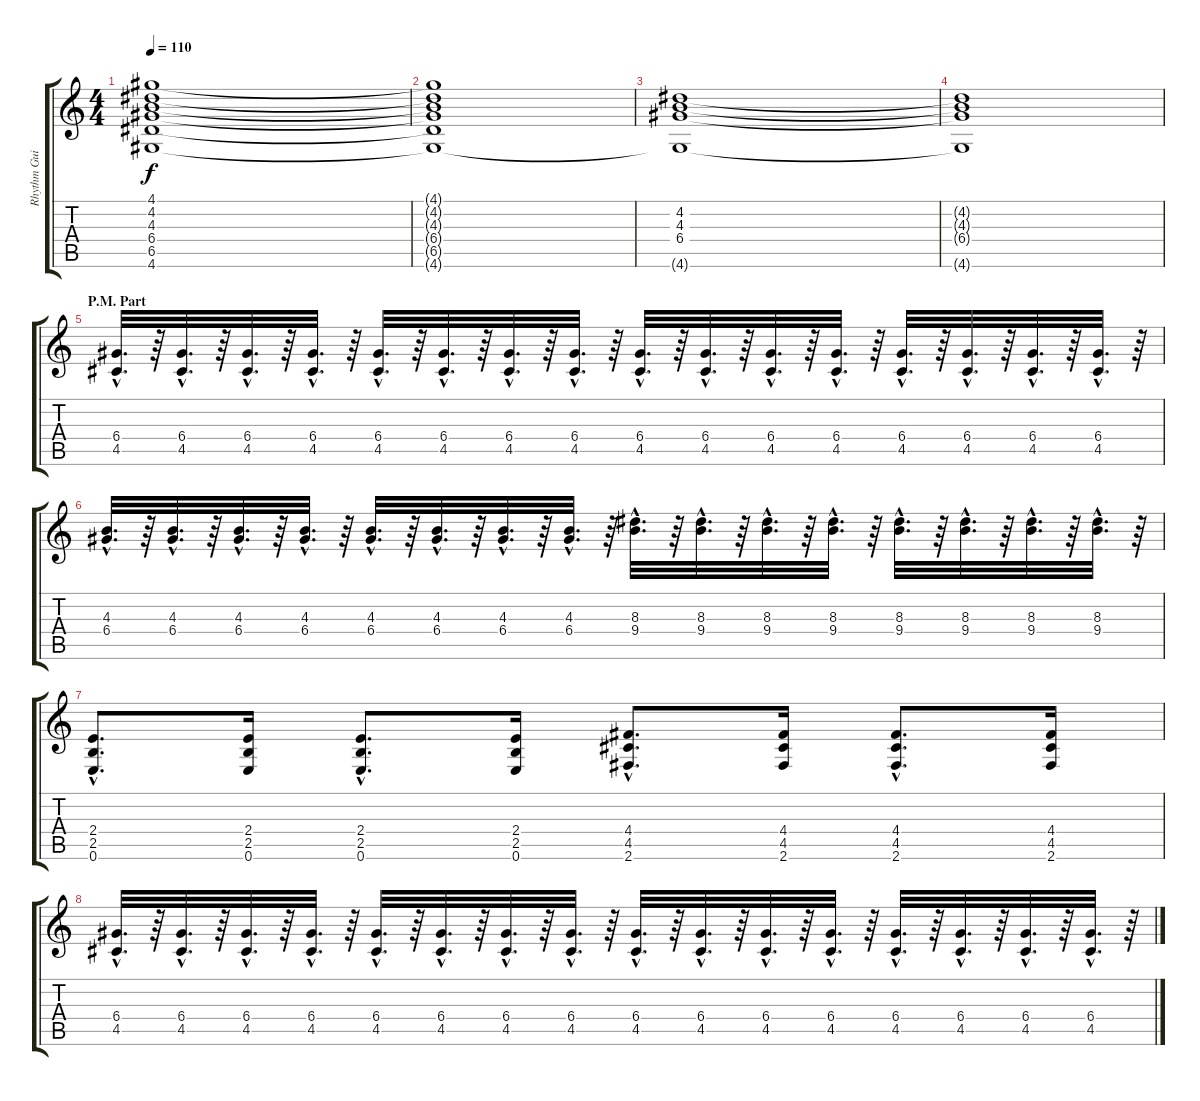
\track ("Rhythm Guitar" "Rhythm Gui") {instrument distortionguitar}
\staff {score tabs}
\tuning (E4 B3 G3 D3 A2 E2) {hide}
\ts (4 4)
\tempo 110
\clef g2
\ks c
(4.1 4.2 4.3 6.4 6.5 4.6).1{dy f} |
(4.1{t} 4.2{t} 4.3{t} 6.4{t} 6.5{t} 4.6{t}).1 |
(4.2 4.3 6.4 4.6{t}).1 |
(4.2{t} 4.3{t} 6.4{t} 4.6{t}).1 |
\section ("" "P.M. Part")
(6.4{hac} 4.5{hac}).32{d} r.64 (6.4{hac} 4.5{hac}).32{d} r.64 (6.4{hac} 4.5{hac}).32{d} r.64 (6.4{hac} 4.5{hac}).32{d} r.64 (6.4{hac} 4.5{hac}).32{d} r.64 (6.4{hac} 4.5{hac}).32{d} r.64 (6.4{hac} 4.5{hac}).32{d} r.64 (6.4{hac} 4.5{hac}).32{d} r.64 (6.4{hac} 4.5{hac}).32{d} r.64 (6.4{hac} 4.5{hac}).32{d} r.64 (6.4{hac} 4.5{hac}).32{d} r.64 (6.4{hac} 4.5{hac}).32{d} r.64 (6.4{hac} 4.5{hac}).32{d} r.64 (6.4{hac} 4.5{hac}).32{d} r.64 (6.4{hac} 4.5{hac}).32{d} r.64 (6.4{hac} 4.5{hac}).32{d} r.64 |
(4.3{hac} 6.4{hac}).32{d} r.64 (4.3{hac} 6.4{hac}).32{d} r.64 (4.3{hac} 6.4{hac}).32{d} r.64 (4.3{hac} 6.4{hac}).32{d} r.64 (4.3{hac} 6.4{hac}).32{d} r.64 (4.3{hac} 6.4{hac}).32{d} r.64 (4.3{hac} 6.4{hac}).32{d} r.64 (4.3{hac} 6.4{hac}).32{d} r.64 (8.3{hac} 9.4{hac}).32{d} r.64 (8.3{hac} 9.4{hac}).32{d} r.64 (8.3{hac} 9.4{hac}).32{d} r.64 (8.3{hac} 9.4{hac}).32{d} r.64 (8.3{hac} 9.4{hac}).32{d} r.64 (8.3{hac} 9.4{hac}).32{d} r.64 (8.3{hac} 9.4{hac}).32{d} r.64 (8.3{hac} 9.4{hac}).32{d} r.64 |
(2.4{hac} 2.5{hac} 0.6{hac}).8{d} (2.4 2.5 0.6).16 (2.4{hac} 2.5{hac} 0.6{hac}).8{d} (2.4 2.5 0.6).16 (4.4{hac} 4.5{hac} 2.6{hac}).8{d} (4.4 4.5 2.6).16 (4.4{hac} 4.5{hac} 2.6{hac}).8{d} (4.4 4.5 2.6).16 |
(6.4{hac} 4.5{hac}).32{d} r.64 (6.4{hac} 4.5{hac}).32{d} r.64 (6.4{hac} 4.5{hac}).32{d} r.64 (6.4{hac} 4.5{hac}).32{d} r.64 (6.4{hac} 4.5{hac}).32{d} r.64 (6.4{hac} 4.5{hac}).32{d} r.64 (6.4{hac} 4.5{hac}).32{d} r.64 (6.4{hac} 4.5{hac}).32{d} r.64 (6.4{hac} 4.5{hac}).32{d} r.64 (6.4{hac} 4.5{hac}).32{d} r.64 (6.4{hac} 4.5{hac}).32{d} r.64 (6.4{hac} 4.5{hac}).32{d} r.64 (6.4{hac} 4.5{hac}).32{d} r.64 (6.4{hac} 4.5{hac}).32{d} r.64 (6.4{hac} 4.5{hac}).32{d} r.64 (6.4{hac} 4.5{hac}).32{d} r.64
